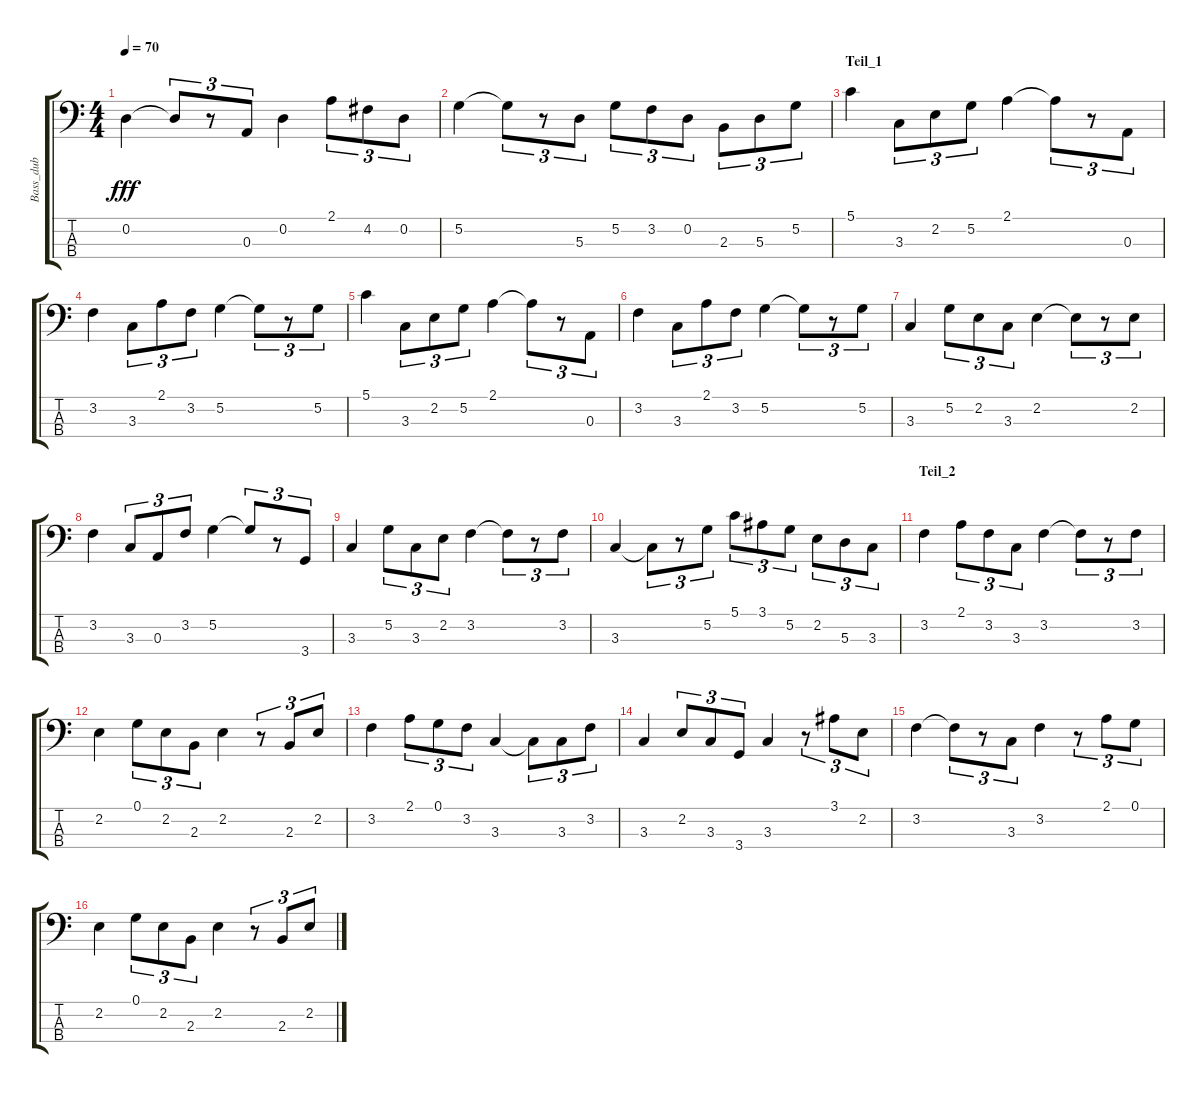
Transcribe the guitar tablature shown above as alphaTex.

\track ("Bass_dub" "Bass_dub") {instrument electricguitarmuted}
\staff {score tabs}
\tuning (G2 D2 A1 E1) {hide}
\ts (4 4)
\tempo 70
\clef f4
\ks c
0.2.4{dy fff} 0.2{t}.8{tu (3 2)} r.8{tu (3 2)} 0.3.8{tu (3 2)} 0.2.4 2.1.8{tu (3 2)} 4.2.8{tu (3 2)} 0.2.8{tu (3 2)} |
5.2.4 5.2{t}.8{tu (3 2)} r.8{tu (3 2)} 5.3.8{tu (3 2)} 5.2.8{tu (3 2)} 3.2.8{tu (3 2)} 0.2.8{tu (3 2)} 2.3.8{tu (3 2)} 5.3.8{tu (3 2)} 5.2.8{tu (3 2)} |
\section ("" "Teil_1")
5.1.4 3.3.8{tu (3 2)} 2.2.8{tu (3 2)} 5.2.8{tu (3 2)} 2.1.4 2.1{t}.8{tu (3 2)} r.8{tu (3 2)} 0.3.8{tu (3 2)} |
3.2.4 3.3.8{tu (3 2)} 2.1.8{tu (3 2)} 3.2.8{tu (3 2)} 5.2.4 5.2{t}.8{tu (3 2)} r.8{tu (3 2)} 5.2.8{tu (3 2)} |
5.1.4 3.3.8{tu (3 2)} 2.2.8{tu (3 2)} 5.2.8{tu (3 2)} 2.1.4 2.1{t}.8{tu (3 2)} r.8{tu (3 2)} 0.3.8{tu (3 2)} |
3.2.4 3.3.8{tu (3 2)} 2.1.8{tu (3 2)} 3.2.8{tu (3 2)} 5.2.4 5.2{t}.8{tu (3 2)} r.8{tu (3 2)} 5.2.8{tu (3 2)} |
3.3.4 5.2.8{tu (3 2)} 2.2.8{tu (3 2)} 3.3.8{tu (3 2)} 2.2.4 2.2{t}.8{tu (3 2)} r.8{tu (3 2)} 2.2.8{tu (3 2)} |
3.2.4 3.3.8{tu (3 2)} 0.3.8{tu (3 2)} 3.2.8{tu (3 2)} 5.2.4 5.2{t}.8{tu (3 2)} r.8{tu (3 2)} 3.4.8{tu (3 2)} |
3.3.4 5.2.8{tu (3 2)} 3.3.8{tu (3 2)} 2.2.8{tu (3 2)} 3.2.4 3.2{t}.8{tu (3 2)} r.8{tu (3 2)} 3.2.8{tu (3 2)} |
3.3.4 3.3{t}.8{tu (3 2)} r.8{tu (3 2)} 5.2.8{tu (3 2)} 5.1.8{tu (3 2)} 3.1.8{tu (3 2)} 5.2.8{tu (3 2)} 2.2.8{tu (3 2)} 5.3.8{tu (3 2)} 3.3.8{tu (3 2)} |
\section ("" "Teil_2")
3.2.4 2.1.8{tu (3 2)} 3.2.8{tu (3 2)} 3.3.8{tu (3 2)} 3.2.4 3.2{t}.8{tu (3 2)} r.8{tu (3 2)} 3.2.8{tu (3 2)} |
2.2.4 0.1.8{tu (3 2)} 2.2.8{tu (3 2)} 2.3.8{tu (3 2)} 2.2.4 r.8{tu (3 2)} 2.3.8{tu (3 2)} 2.2.8{tu (3 2)} |
3.2.4 2.1.8{tu (3 2)} 0.1.8{tu (3 2)} 3.2.8{tu (3 2)} 3.3.4 3.3{t}.8{tu (3 2)} 3.3.8{tu (3 2)} 3.2.8{tu (3 2)} |
3.3.4 2.2.8{tu (3 2)} 3.3.8{tu (3 2)} 3.4.8{tu (3 2)} 3.3.4 r.8{tu (3 2)} 3.1.8{tu (3 2)} 2.2.8{tu (3 2)} |
3.2.4 3.2{t}.8{tu (3 2)} r.8{tu (3 2)} 3.3.8{tu (3 2)} 3.2.4 r.8{tu (3 2)} 2.1.8{tu (3 2)} 0.1.8{tu (3 2)} |
2.2.4 0.1.8{tu (3 2)} 2.2.8{tu (3 2)} 2.3.8{tu (3 2)} 2.2.4 r.8{tu (3 2)} 2.3.8{tu (3 2)} 2.2.8{tu (3 2)}
